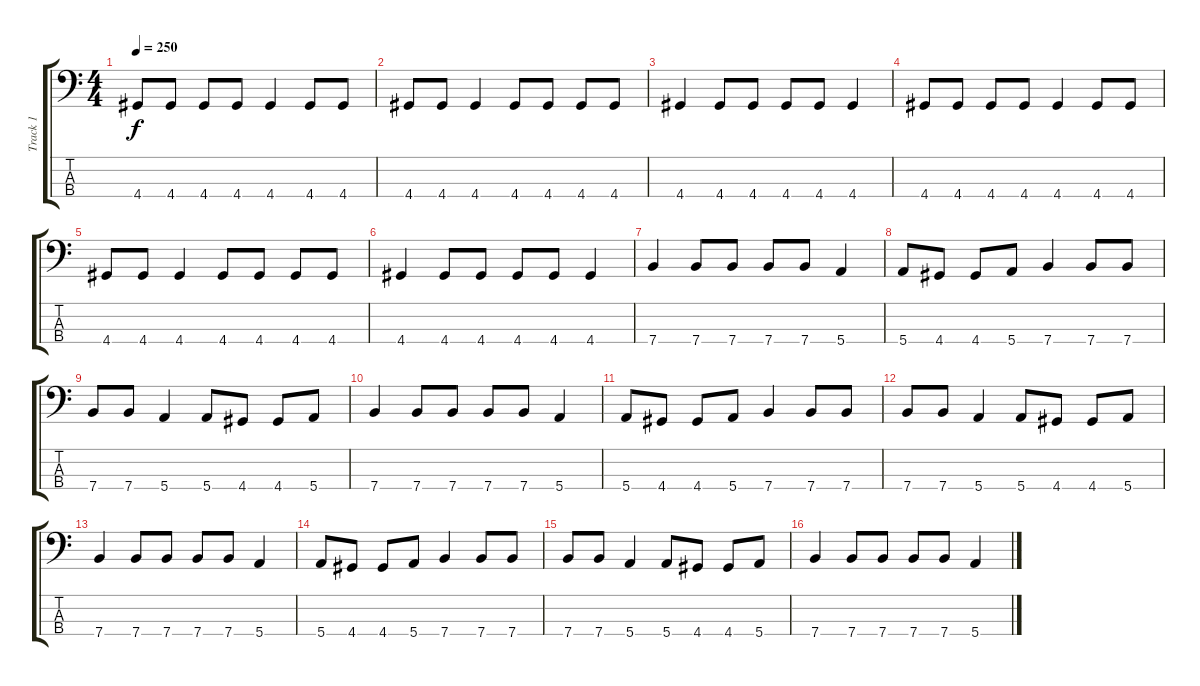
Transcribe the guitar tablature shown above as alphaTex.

\track ("Track 1" "Track 1") {instrument electricbasspick}
\staff {score tabs}
\tuning (G2 D2 A1 E1) {hide}
\ts (4 4)
\tempo 250
\clef f4
\ks c
4.4.8{dy f} 4.4.8 4.4.8 4.4.8 4.4.4 4.4.8 4.4.8 |
4.4.8 4.4.8 4.4.4 4.4.8 4.4.8 4.4.8 4.4.8 |
4.4.4 4.4.8 4.4.8 4.4.8 4.4.8 4.4.4 |
4.4.8 4.4.8 4.4.8 4.4.8 4.4.4 4.4.8 4.4.8 |
4.4.8 4.4.8 4.4.4 4.4.8 4.4.8 4.4.8 4.4.8 |
4.4.4 4.4.8 4.4.8 4.4.8 4.4.8 4.4.4 |
7.4.4 7.4.8 7.4.8 7.4.8 7.4.8 5.4.4 |
5.4.8 4.4.8 4.4.8 5.4.8 7.4.4 7.4.8 7.4.8 |
7.4.8 7.4.8 5.4.4 5.4.8 4.4.8 4.4.8 5.4.8 |
7.4.4 7.4.8 7.4.8 7.4.8 7.4.8 5.4.4 |
5.4.8 4.4.8 4.4.8 5.4.8 7.4.4 7.4.8 7.4.8 |
7.4.8 7.4.8 5.4.4 5.4.8 4.4.8 4.4.8 5.4.8 |
7.4.4 7.4.8 7.4.8 7.4.8 7.4.8 5.4.4 |
5.4.8 4.4.8 4.4.8 5.4.8 7.4.4 7.4.8 7.4.8 |
7.4.8 7.4.8 5.4.4 5.4.8 4.4.8 4.4.8 5.4.8 |
7.4.4 7.4.8 7.4.8 7.4.8 7.4.8 5.4.4
